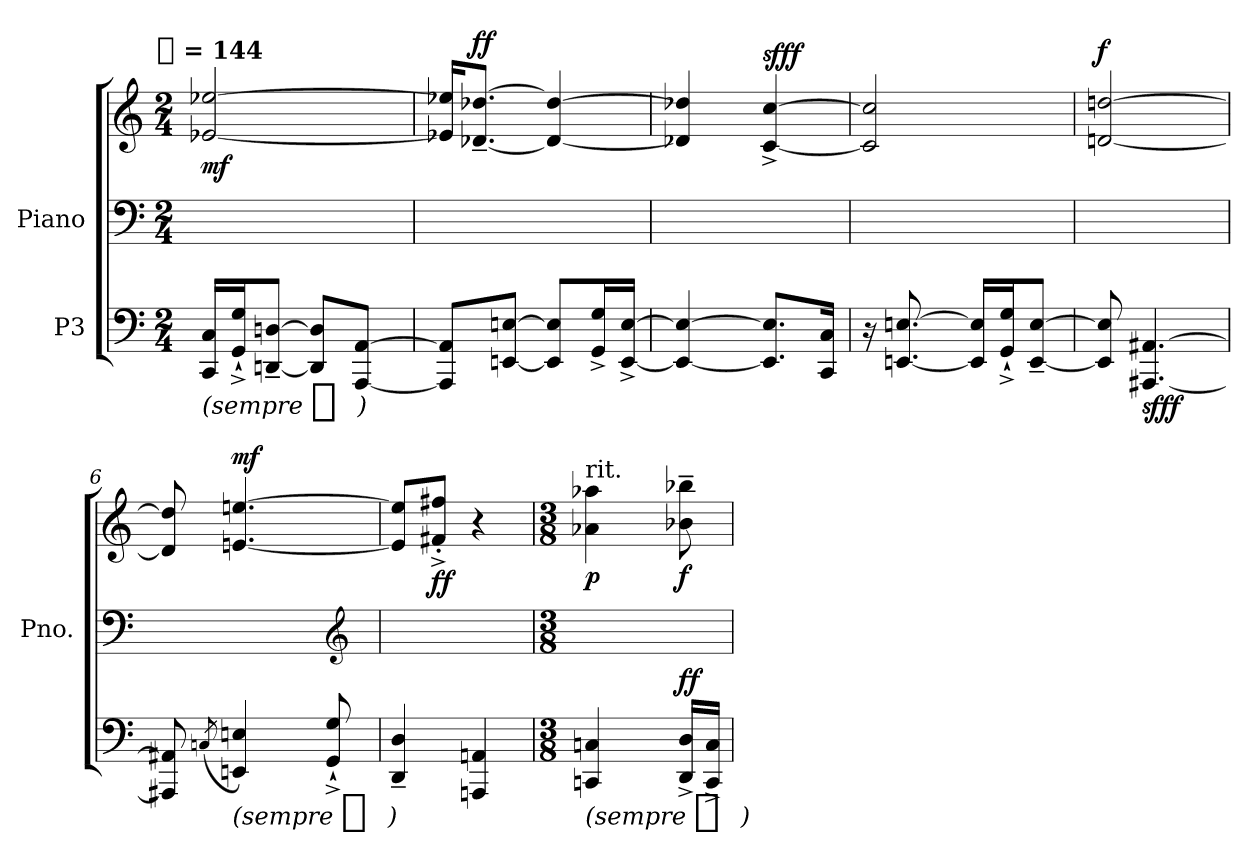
**kern	**dynam	**kern	**kern	**dynam
*part2	*part2	*part1	*part1	*part1
*staff3	*staff3	*staff2	*staff1	*staff1/2
*I"P3	*	*I"Piano	*	*
*	*	*I'Pno.	*	*
*clefF4	*	*clefF4	*clefG2	*
*k[]	*	*k[]	*k[]	*
*C:	*	*C:	*C:	*
!!LO:TX:omd:t=[8th] = 144
*M2/4	*	*M2/4	*M2/4	*
*MM72	*	*MM72	*MM72	*
=1	=1	=1	=1	=1
!	!LO:DY:t=(sempre %s )	!	!	!
16CC 16CLL	fff	4ryy	[2e-X [2ee-X	mf
16GG`^ 16G`^J	.	.	.	.
[8DDn~ [8Dn~J	.	.	.	.
8DD] 8D]L	.	8.ryy	.	.
[8AAA [8AAJ	.	.	.	.
.	.	16ryy	.	.
=2	=2	=2	=2	=2
8AAA] 8AA]L	.	2ryy	16e-X] 16ee-X]KL	.
!	!	!	!	!LO:DY:a
.	.	.	[8.d-X~ [8.dd-X~J	ff
[8EEn [8EnJ	.	.	.	.
8EE] 8E]L	.	.	4d-_ 4dd-_	.
16GG^ 16G^L	.	.	.	.
[16EE^ [16E^JJ	.	.	.	.
=3	=3	=3	=3	=3
4EE_ 4E_	.	16ryy	4d-X] 4dd-X]	.
.	.	8.ryy	.	.
!	!	!	!	!LO:DY:a
8.EE] 8.E]L	.	4ryy	[4c^ [4cc^	sfff
16CC 16CJk	.	.	.	.
=4	=4	=4	=4	=4
16r	.	8ryy	2c] 2cc]	.
[8.EEn [8.En	.	.	.	.
.	.	4.ryy	.	.
16EE] 16E]LL	.	.	.	.
16GG`^ 16G`^J	.	.	.	.
[8EE~ [8E~J	.	.	.	.
=5	=5	=5	=5	=5
!	!	!	!	!LO:DY:a
8EE] 8E]	.	8ryy	[2dn [2ddn	f
[4.AAA#X [4.AA#X	sfff	4.ryy	.	.
=6	=6	=6	=6	=6
8AAA#X] 8AA#X]	.	16ryy	8d] 8dd]	.
.	.	8ryy	.	.
(8qCn/	.	.	.	.
!	!LO:DY:t=(sempre %s )	!	!	!LO:DY:a
4EEn 4En)	fff	.	[4.en [4.een	mf
.	.	16ryy	.	.
.	.	8.ryy	.	.
8GG`^ 8G`^	.	.	.	.
*	*	*clefG2	*	*
.	.	16ryy	.	.
=7	=7	=7	=7	=7
4DD~ 4D~	.	4ryy	8e] 8ee]L	.
.	.	.	8f#X'^/ 8ff#X'^/J	ff
4AAAn 4AAn	.	4ryy	4r	.
=8	=8	=8	=8	=8
*M3/8	*	*M3/8	*M3/8	*
!	!	!	!LO:TX:a:t=rit.	!
!	!LO:DY:t=(sempre %s )	!	!	!
4CCn/ 4Cn/	fff	8ryy	4a-X 4aa-X	p
.	.	16ryy	.	.
.	.	16ryy	.	.
!	!LO:DY:a	!	!	!
16DD^ 16D^LL	ff	16ryy	8b-X~ 8bb-X~	f
16CC^ 16C^JJ	.	16ryy	.	.
=	=	=	=	=
*-	*-	*-	*-	*-
